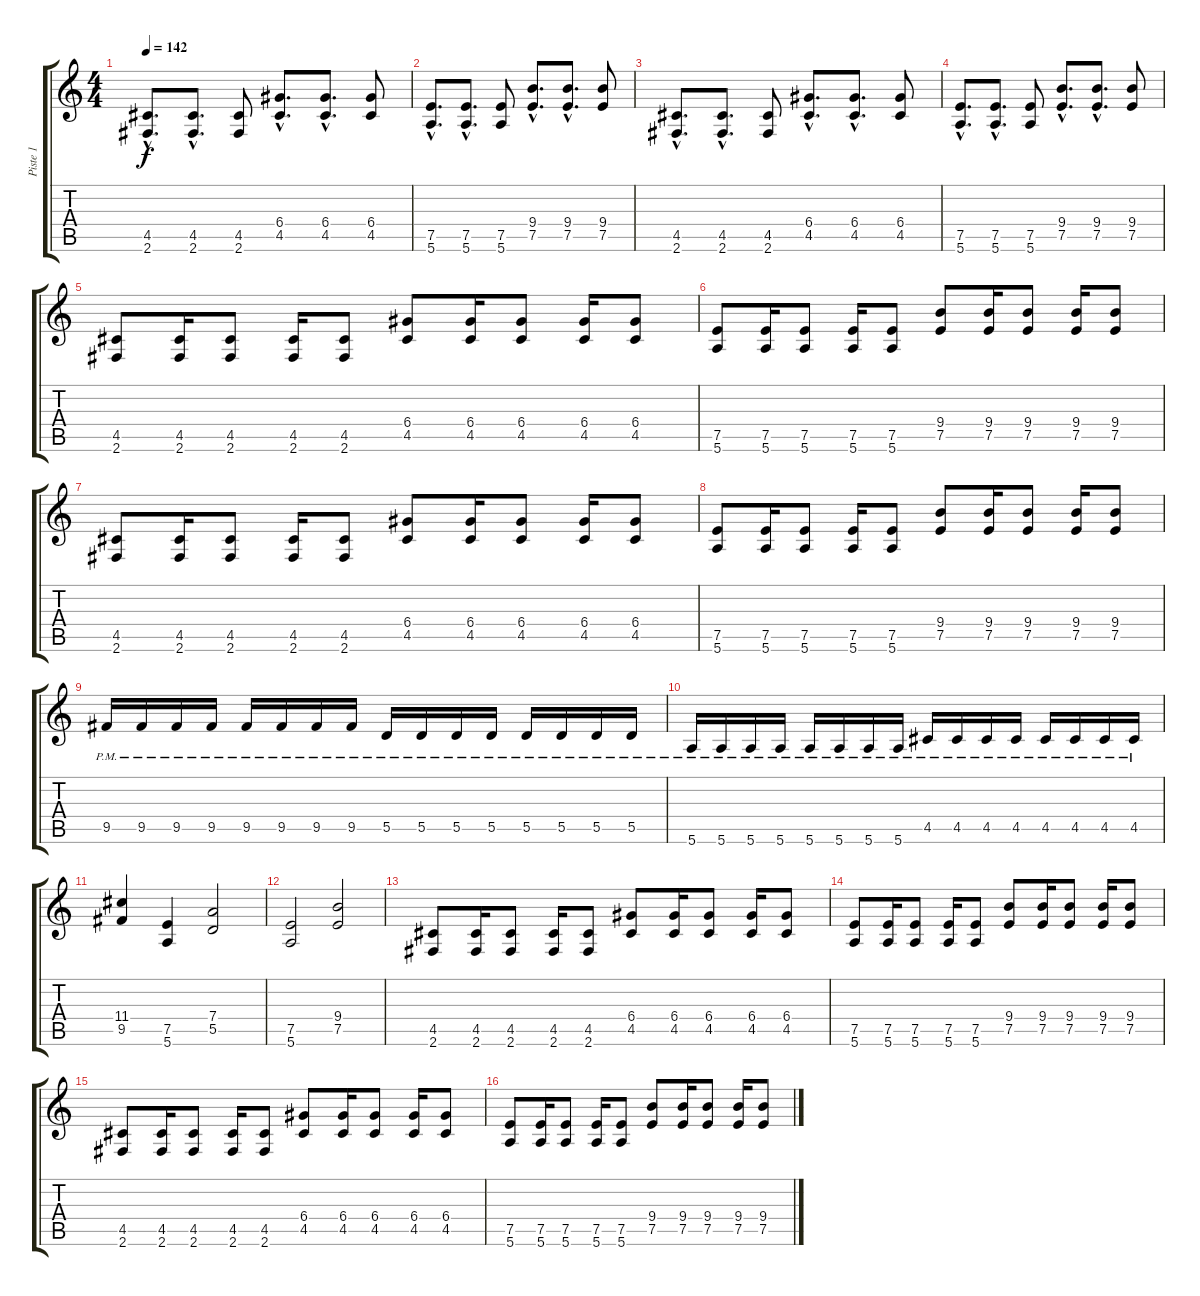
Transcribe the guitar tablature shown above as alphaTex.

\track ("Piste 1" "Piste 1") {instrument distortionguitar}
\staff {score tabs}
\tuning (E4 B3 G3 D3 A2 E2) {hide}
\ts (4 4)
\tempo 142
\clef g2
\ks c
(4.5{hac} 2.6{hac}).8{d dy f instrument distortionguitar} (4.5{hac} 2.6{hac}).8{d} (4.5 2.6).8 (6.4{hac} 4.5{hac}).8{d} (6.4{hac} 4.5{hac}).8{d} (6.4 4.5).8 |
(7.5{hac} 5.6{hac}).8{d} (7.5{hac} 5.6{hac}).8{d} (7.5 5.6).8 (9.4{hac} 7.5{hac}).8{d} (9.4{hac} 7.5{hac}).8{d} (9.4 7.5).8 |
(4.5{hac} 2.6{hac}).8{d} (4.5{hac} 2.6{hac}).8{d} (4.5 2.6).8 (6.4{hac} 4.5{hac}).8{d} (6.4{hac} 4.5{hac}).8{d} (6.4 4.5).8 |
(7.5{hac} 5.6{hac}).8{d} (7.5{hac} 5.6{hac}).8{d} (7.5 5.6).8 (9.4{hac} 7.5{hac}).8{d} (9.4{hac} 7.5{hac}).8{d} (9.4 7.5).8 |
(4.5 2.6).8 (4.5 2.6).16 (4.5 2.6).8 (4.5 2.6).16 (4.5 2.6).8 (6.4 4.5).8 (6.4 4.5).16 (6.4 4.5).8 (6.4 4.5).16 (6.4 4.5).8 |
(7.5 5.6).8 (7.5 5.6).16 (7.5 5.6).8 (7.5 5.6).16 (7.5 5.6).8 (9.4 7.5).8 (9.4 7.5).16 (9.4 7.5).8 (9.4 7.5).16 (9.4 7.5).8 |
(4.5 2.6).8 (4.5 2.6).16 (4.5 2.6).8 (4.5 2.6).16 (4.5 2.6).8 (6.4 4.5).8 (6.4 4.5).16 (6.4 4.5).8 (6.4 4.5).16 (6.4 4.5).8 |
(7.5 5.6).8 (7.5 5.6).16 (7.5 5.6).8 (7.5 5.6).16 (7.5 5.6).8 (9.4 7.5).8 (9.4 7.5).16 (9.4 7.5).8 (9.4 7.5).16 (9.4 7.5).8 |
9.5{pm}.16 9.5{pm}.16 9.5{pm}.16 9.5{pm}.16 9.5{pm}.16 9.5{pm}.16 9.5{pm}.16 9.5{pm}.16 5.5{pm}.16 5.5{pm}.16 5.5{pm}.16 5.5{pm}.16 5.5{pm}.16 5.5{pm}.16 5.5{pm}.16 5.5{pm}.16 |
5.6{pm}.16 5.6{pm}.16 5.6{pm}.16 5.6{pm}.16 5.6{pm}.16 5.6{pm}.16 5.6{pm}.16 5.6{pm}.16 4.5{pm}.16 4.5{pm}.16 4.5{pm}.16 4.5{pm}.16 4.5{pm}.16 4.5{pm}.16 4.5{pm}.16 4.5{pm}.16 |
(11.4 9.5).4 (7.5 5.6).4 (7.4 5.5).2 |
(7.5 5.6).2 (9.4 7.5).2 |
(4.5 2.6).8 (4.5 2.6).16 (4.5 2.6).8 (4.5 2.6).16 (4.5 2.6).8 (6.4 4.5).8 (6.4 4.5).16 (6.4 4.5).8 (6.4 4.5).16 (6.4 4.5).8 |
(7.5 5.6).8 (7.5 5.6).16 (7.5 5.6).8 (7.5 5.6).16 (7.5 5.6).8 (9.4 7.5).8 (9.4 7.5).16 (9.4 7.5).8 (9.4 7.5).16 (9.4 7.5).8 |
(4.5 2.6).8 (4.5 2.6).16 (4.5 2.6).8 (4.5 2.6).16 (4.5 2.6).8 (6.4 4.5).8 (6.4 4.5).16 (6.4 4.5).8 (6.4 4.5).16 (6.4 4.5).8 |
(7.5 5.6).8 (7.5 5.6).16 (7.5 5.6).8 (7.5 5.6).16 (7.5 5.6).8 (9.4 7.5).8 (9.4 7.5).16 (9.4 7.5).8 (9.4 7.5).16 (9.4 7.5).8
